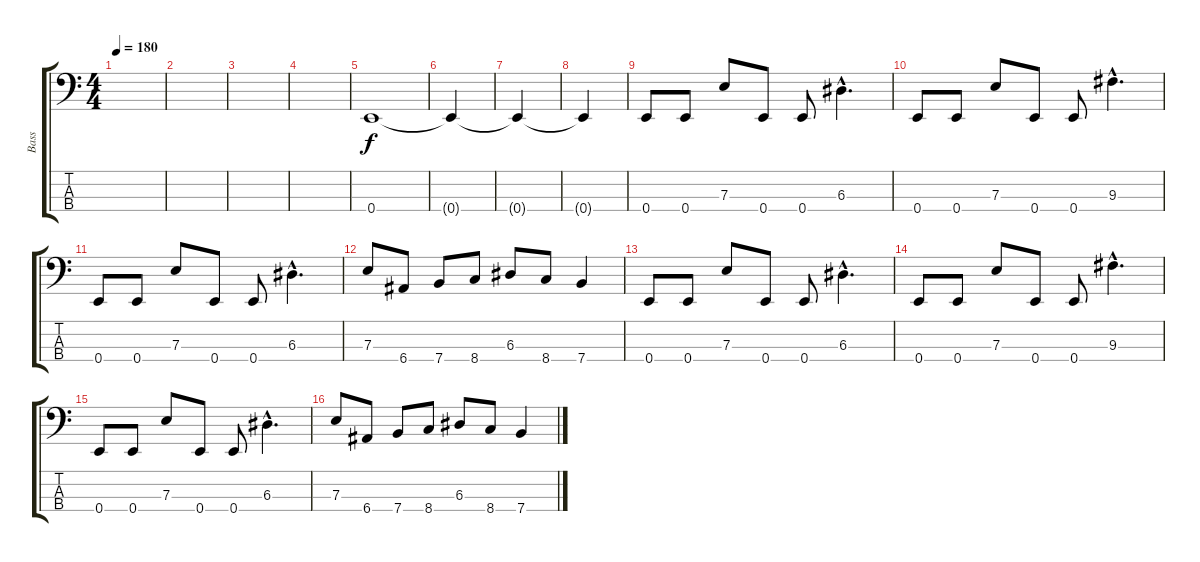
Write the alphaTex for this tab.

\track ("Bass" "Bass") {instrument electricbasspick}
\staff {score tabs}
\tuning (G2 D2 A1 E1) {hide}
\ts (4 4)
\tempo 180
\clef f4
\ks c
|
|
|
|
0.4.1 |
0.4{t}.4 |
0.4{t}.4 |
0.4{t}.4 |
0.4.8 0.4.8 7.3.8 0.4.8 0.4.8 6.3{hac}.4{d} |
0.4.8 0.4.8 7.3.8 0.4.8 0.4.8 9.3{hac}.4{d} |
0.4.8 0.4.8 7.3.8 0.4.8 0.4.8 6.3{hac}.4{d} |
7.3.8 6.4.8 7.4.8 8.4.8 6.3.8 8.4.8 7.4.4 |
0.4.8 0.4.8 7.3.8 0.4.8 0.4.8 6.3{hac}.4{d} |
0.4.8 0.4.8 7.3.8 0.4.8 0.4.8 9.3{hac}.4{d} |
0.4.8 0.4.8 7.3.8 0.4.8 0.4.8 6.3{hac}.4{d} |
7.3.8 6.4.8 7.4.8 8.4.8 6.3.8 8.4.8 7.4.4
